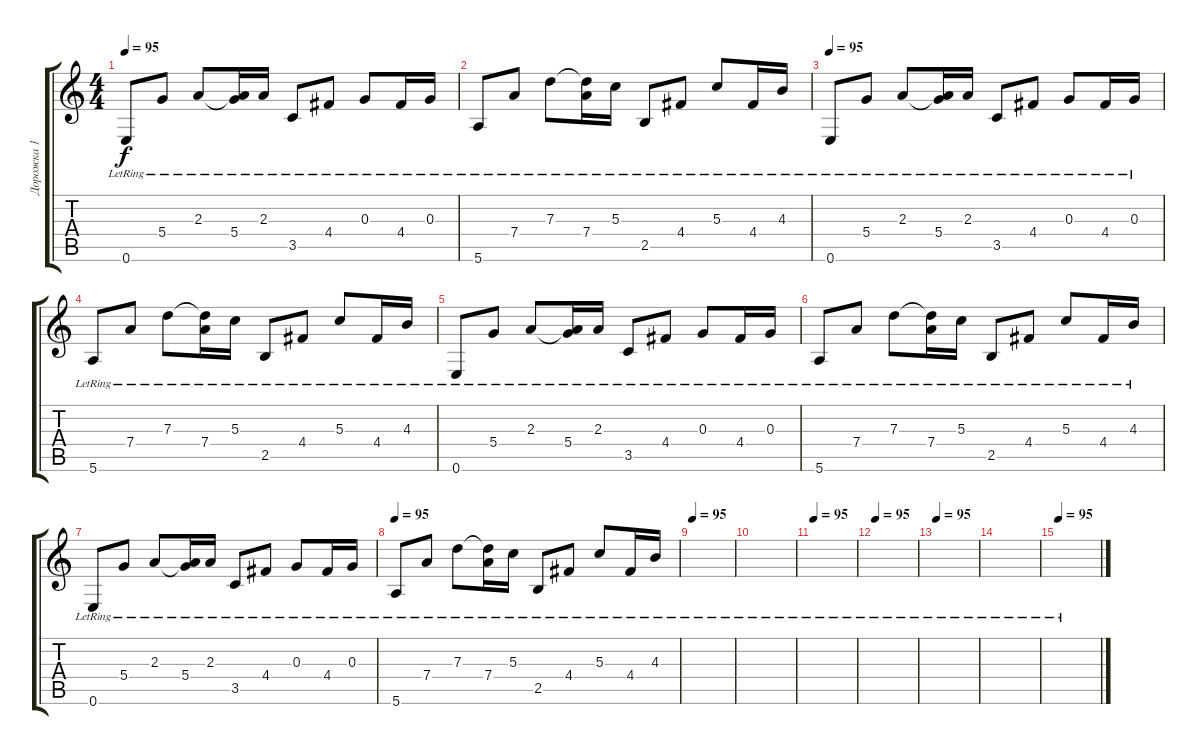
\track ("Дорожка 1" "Дорожка 1") {instrument acousticguitarsteel}
\staff {score tabs}
\tuning (E4 B3 G3 D3 A2 E2) {hide}
\ts (4 4)
\tempo 95
\clef g2
\ks c
0.6{lr}.8{dy f} 5.4{lr}.8 2.3{lr}.8 (2.3{t} 5.4{lr}).16 2.3{lr}.16 3.5{lr}.8 4.4{lr}.8 0.3{lr}.8 4.4{lr}.16 0.3{lr}.16 |
5.6{lr}.8 7.4{lr}.8 7.3{lr}.8 (7.3{t} 7.4{lr}).16 5.3{lr}.16 2.5{lr}.8 4.4{lr}.8 5.3{lr}.8 4.4{lr}.16 4.3{lr}.16 |
\tempo 95
0.6{lr}.8 5.4{lr}.8 2.3{lr}.8 (2.3{t} 5.4{lr}).16 2.3{lr}.16 3.5{lr}.8 4.4{lr}.8 0.3{lr}.8 4.4{lr}.16 0.3{lr}.16 |
5.6{lr}.8 7.4{lr}.8 7.3{lr}.8 (7.3{t} 7.4{lr}).16 5.3{lr}.16 2.5{lr}.8 4.4{lr}.8 5.3{lr}.8 4.4{lr}.16 4.3{lr}.16 |
0.6{lr}.8 5.4{lr}.8 2.3{lr}.8 (2.3{t} 5.4{lr}).16 2.3{lr}.16 3.5{lr}.8 4.4{lr}.8 0.3{lr}.8 4.4{lr}.16 0.3{lr}.16 |
5.6{lr}.8 7.4{lr}.8 7.3{lr}.8 (7.3{t} 7.4{lr}).16 5.3{lr}.16 2.5{lr}.8 4.4{lr}.8 5.3{lr}.8 4.4{lr}.16 4.3{lr}.16 |
0.6{lr}.8 5.4{lr}.8 2.3{lr}.8 (2.3{t} 5.4{lr}).16 2.3{lr}.16 3.5{lr}.8 4.4{lr}.8 0.3{lr}.8 4.4{lr}.16 0.3{lr}.16 |
\tempo 95
5.6{lr}.8 7.4{lr}.8 7.3{lr}.8 (7.3{t} 7.4{lr}).16 5.3{lr}.16 2.5{lr}.8 4.4{lr}.8 5.3{lr}.8 4.4{lr}.16 4.3{lr}.16 |
\tempo 95
|
|
\tempo 95
|
\tempo 95
|
\tempo 95
|
|
\tempo 95
